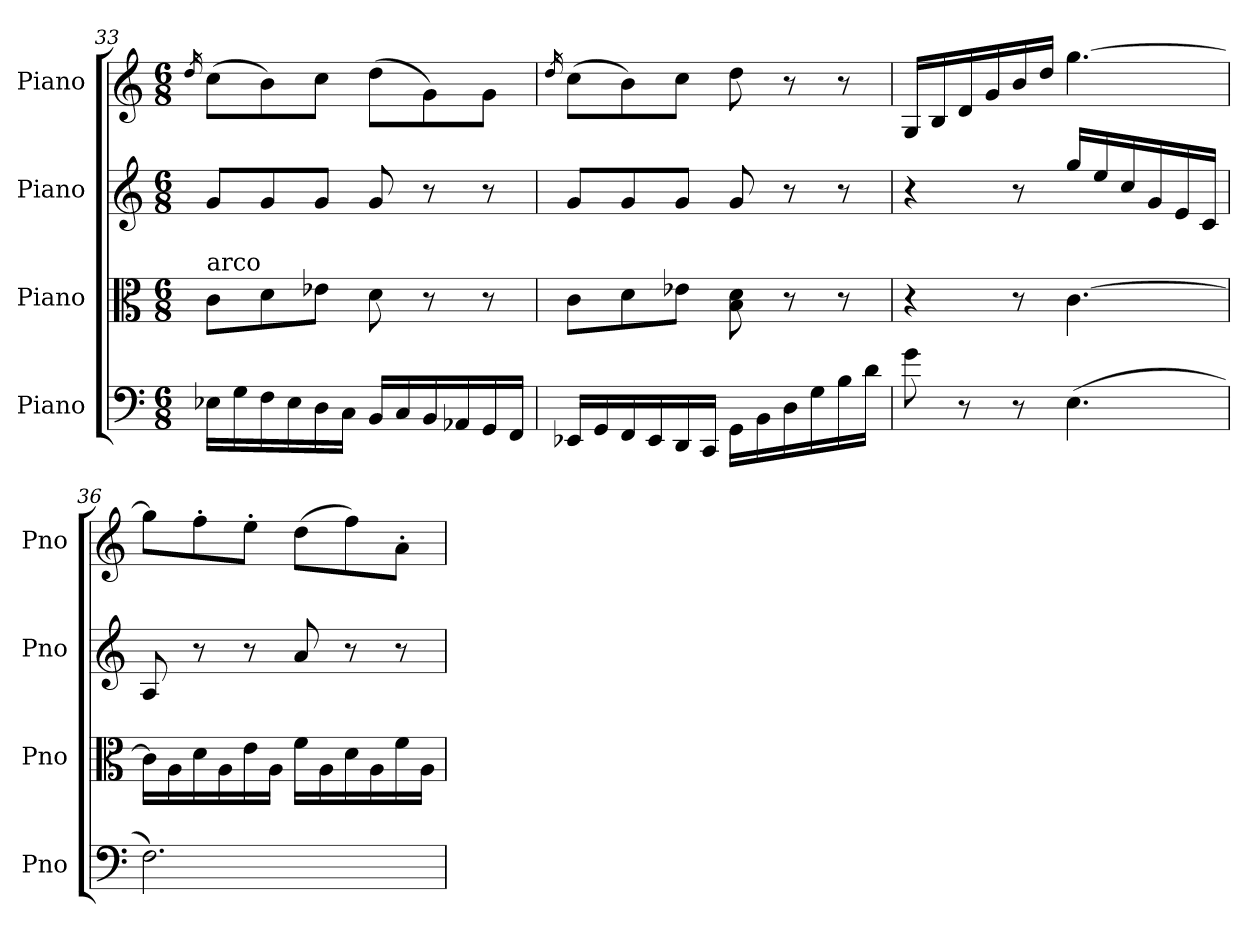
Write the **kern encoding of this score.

**kern	**kern	**kern	**kern
*part4	*part3	*part2	*part1
*staff4	*staff3	*staff2	*staff1
*I"Piano	*I"Piano	*I"Piano	*I"Piano
*I'Pno	*I'Pno	*I'Pno	*I'Pno
*clefF4	*clefC3	*clefG2	*clefG2
*k[]	*k[]	*k[]	*k[]
*M6/8	*M6/8	*M6/8	*M6/8
=33	=33	=33	=33
.	.	.	16qdd/
!	!LO:TX:a:t=arco	!	!
16E-X\LL	8c\L	8g/L	(8cc\L
16G\	.	.	.
16F\	8d\	8g/	8b\)
16E-\	.	.	.
16D\	8e-X\J	8g/J	8cc\J
16C\JJ	.	.	.
16BB/LL	8d\	8g/	(8dd\L
16C/	.	.	.
16BB/	8r	8r	8g\)
16AA-X/	.	.	.
16GG/	8r	8r	8g\J
16FF/JJ	.	.	.
!!LO:LB:g=z
=34	=34	=34	=34
.	.	.	16qdd/
16EE-X/LL	8c\L	8g/L	(8cc\L
16GG/	.	.	.
16FF/	8d\	8g/	8b\)
16EE-/	.	.	.
16DD/	8e-X\J	8g/J	8cc\J
16CC/JJ	.	.	.
16GG\LL	8B\ 8d\	8g/	8dd\
16BB\	.	.	.
16D\	8r	8r	8r
16G\	.	.	.
16B\	8r	8r	8r
16d\JJ	.	.	.
=35	=35	=35	=35
8g\	4r	4r	16G/LL
.	.	.	16B/
8r	.	.	16d/
.	.	.	16g/
8r	8r	8r	16b/
.	.	.	16dd/JJ
(4.E\	[4.c\	16gg/LL	[4.gg\
.	.	16ee/	.
.	.	16cc/	.
.	.	16g/	.
.	.	16e/	.
.	.	16c/JJ	.
=36	=36	=36	=36
2.F\)	16c\LL]	8A/	8gg\L]
.	16A\	.	.
.	16d\	8r	8ff'\
.	16A\	.	.
.	16e\	8r	8ee'\J
.	16A\JJ	.	.
.	16f\LL	8a/	(8dd\L
.	16A\	.	.
.	16d\	8r	8ff\)
.	16A\	.	.
.	16f\	8r	8a'\J
.	16A\JJ	.	.
=	=	=	=
*-	*-	*-	*-
